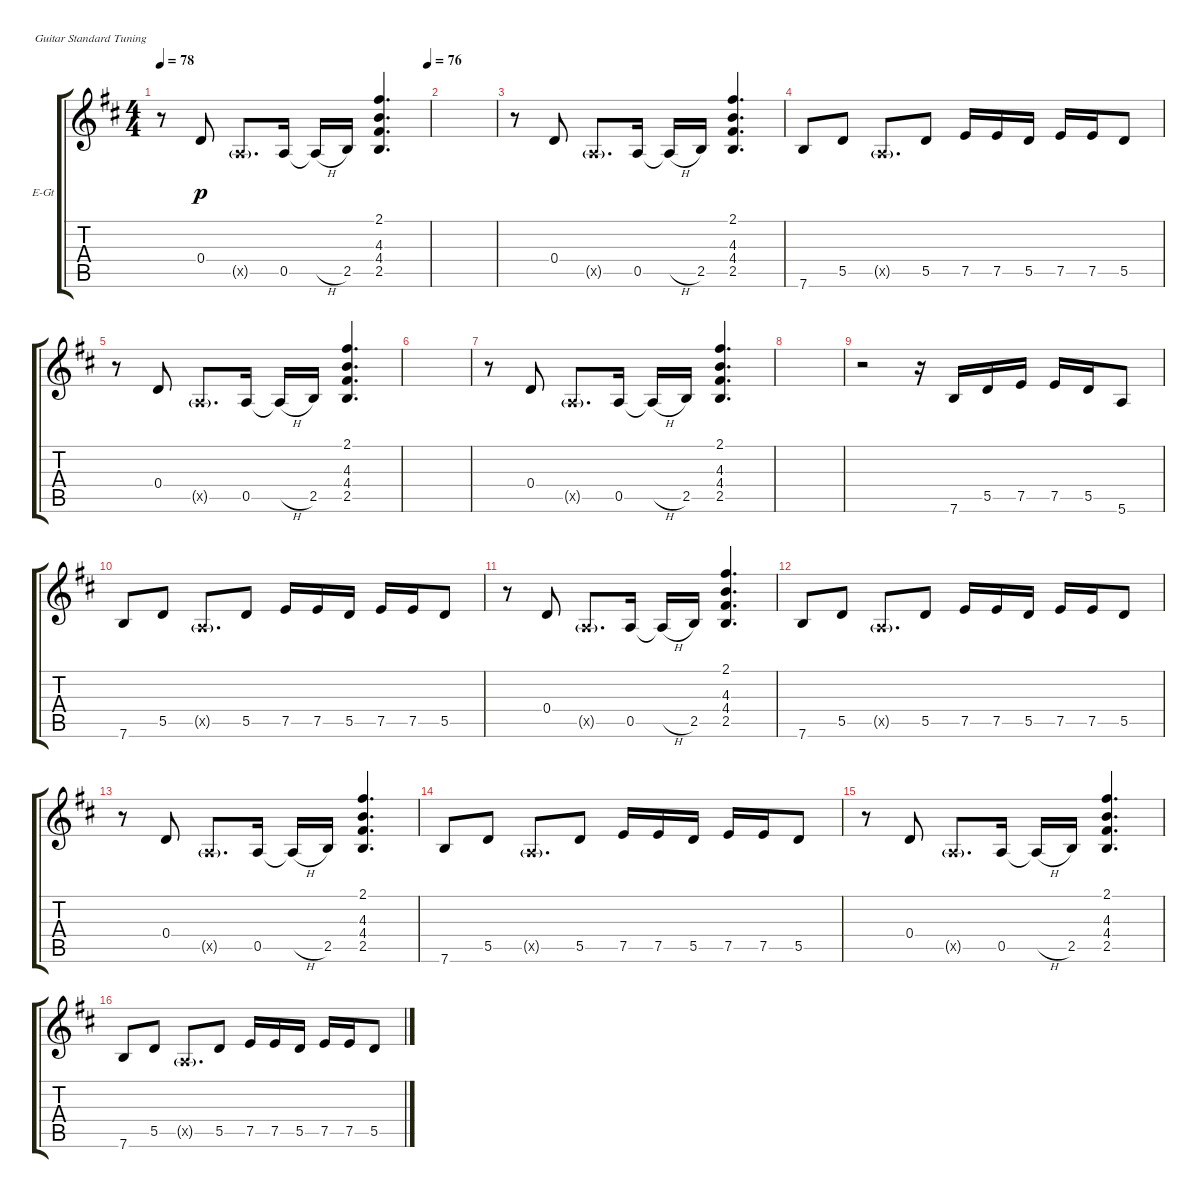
\defaultSystemsLayout 4
\bracketExtendMode groupsimilarinstruments
\firstSystemTrackNameOrientation horizontal
\otherSystemsTrackNameOrientation horizontal
\track ("Electric Guitar Accom." "E-Gt") {instrument overdrivenguitar}
\staff {score tabs}
\tuning (E4 B3 G3 D3 A2 E2)
\ts (4 4)
\tempo 78
\tempo (76 0.99375)
\clef g2
\ks bminor
r.8{dy p} 0.4.8 0.5{g x}.8{d} 0.5.16 0.5{h t}.16 2.5.16 (2.5 4.4 4.3 2.1).4{d} |
|
r.8 0.4.8 0.5{g x}.8{d} 0.5.16 0.5{h t}.16 2.5.16 (2.5 4.4 4.3 2.1).4{d} |
7.6.8 5.5.8 0.5{g x}.8{d} 5.5.8 7.5.16 7.5.16 5.5.16 7.5.16 7.5.16 5.5.8 |
r.8 0.4.8 0.5{g x}.8{d} 0.5.16 0.5{h t}.16 2.5.16 (2.5 4.4 4.3 2.1).4{d} |
|
r.8 0.4.8 0.5{g x}.8{d} 0.5.16 0.5{h t}.16 2.5.16 (2.5 4.4 4.3 2.1).4{d} |
|
r.2 r.16 7.6.16 5.5.16 7.5.16 7.5.16 5.5.16 5.6.8 |
7.6.8 5.5.8 0.5{g x}.8{d} 5.5.8 7.5.16 7.5.16 5.5.16 7.5.16 7.5.16 5.5.8 |
r.8 0.4.8 0.5{g x}.8{d} 0.5.16 0.5{h t}.16 2.5.16 (2.5 4.4 4.3 2.1).4{d} |
7.6.8 5.5.8 0.5{g x}.8{d} 5.5.8 7.5.16 7.5.16 5.5.16 7.5.16 7.5.16 5.5.8 |
r.8 0.4.8 0.5{g x}.8{d} 0.5.16 0.5{h t}.16 2.5.16 (2.5 4.4 4.3 2.1).4{d} |
7.6.8 5.5.8 0.5{g x}.8{d} 5.5.8 7.5.16 7.5.16 5.5.16 7.5.16 7.5.16 5.5.8 |
r.8 0.4.8 0.5{g x}.8{d} 0.5.16 0.5{h t}.16 2.5.16 (2.5 4.4 4.3 2.1).4{d} |
7.6.8 5.5.8 0.5{g x}.8{d} 5.5.8 7.5.16 7.5.16 5.5.16 7.5.16 7.5.16 5.5.8
